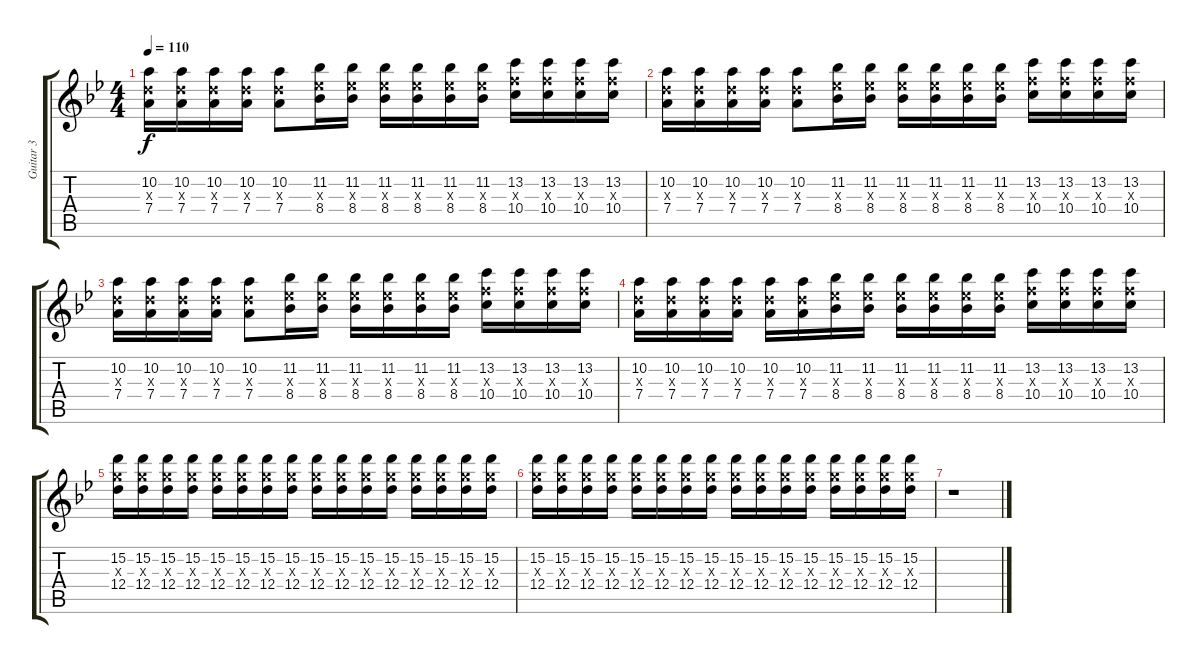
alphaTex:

\track ("Guitar 3" "Guitar 3") {instrument distortionguitar}
\staff {score tabs}
\tuning (E4 B3 G3 D3 A2 E2) {hide}
\ts (4 4)
\tempo 110
\clef g2
\ks bb
(10.2 7.3{x} 7.4).16{dy f} (10.2 7.3{x} 7.4).16 (10.2 7.3{x} 7.4).16 (10.2 7.3{x} 7.4).16 (10.2 7.3{x} 7.4).8 (11.2 8.3{x} 8.4).16 (11.2 8.3{x} 8.4).16 (11.2 8.3{x} 8.4).16 (11.2 8.3{x} 8.4).16 (11.2 8.3{x} 8.4).16 (11.2 8.3{x} 8.4).16 (13.2 10.3{x} 10.4).16 (13.2 10.3{x} 10.4).16 (13.2 10.3{x} 10.4).16 (13.2 10.3{x} 10.4).16 |
(10.2 7.3{x} 7.4).16 (10.2 7.3{x} 7.4).16 (10.2 7.3{x} 7.4).16 (10.2 7.3{x} 7.4).16 (10.2 7.3{x} 7.4).8 (11.2 8.3{x} 8.4).16 (11.2 8.3{x} 8.4).16 (11.2 8.3{x} 8.4).16 (11.2 8.3{x} 8.4).16 (11.2 8.3{x} 8.4).16 (11.2 8.3{x} 8.4).16 (13.2 10.3{x} 10.4).16 (13.2 10.3{x} 10.4).16 (13.2 10.3{x} 10.4).16 (13.2 10.3{x} 10.4).16 |
(10.2 7.3{x} 7.4).16 (10.2 7.3{x} 7.4).16 (10.2 7.3{x} 7.4).16 (10.2 7.3{x} 7.4).16 (10.2 7.3{x} 7.4).8 (11.2 8.3{x} 8.4).16 (11.2 8.3{x} 8.4).16 (11.2 8.3{x} 8.4).16 (11.2 8.3{x} 8.4).16 (11.2 8.3{x} 8.4).16 (11.2 8.3{x} 8.4).16 (13.2 10.3{x} 10.4).16 (13.2 10.3{x} 10.4).16 (13.2 10.3{x} 10.4).16 (13.2 10.3{x} 10.4).16 |
(10.2 7.3{x} 7.4).16 (10.2 7.3{x} 7.4).16 (10.2 7.3{x} 7.4).16 (10.2 7.3{x} 7.4).16 (10.2 7.3{x} 7.4).16 (10.2 7.3{x} 7.4).16 (11.2 8.3{x} 8.4).16 (11.2 8.3{x} 8.4).16 (11.2 8.3{x} 8.4).16 (11.2 8.3{x} 8.4).16 (11.2 8.3{x} 8.4).16 (11.2 8.3{x} 8.4).16 (13.2 10.3{x} 10.4).16 (13.2 10.3{x} 10.4).16 (13.2 10.3{x} 10.4).16 (13.2 10.3{x} 10.4).16 |
(15.2 12.3{x} 12.4).16 (15.2 12.3{x} 12.4).16 (15.2 12.3{x} 12.4).16 (15.2 12.3{x} 12.4).16 (15.2 12.3{x} 12.4).16 (15.2 12.3{x} 12.4).16 (15.2 12.3{x} 12.4).16 (15.2 12.3{x} 12.4).16 (15.2 12.3{x} 12.4).16 (15.2 12.3{x} 12.4).16 (15.2 12.3{x} 12.4).16 (15.2 12.3{x} 12.4).16 (15.2 12.3{x} 12.4).16 (15.2 12.3{x} 12.4).16 (15.2 12.3{x} 12.4).16 (15.2 12.3{x} 12.4).16 |
(15.2 12.3{x} 12.4).16 (15.2 12.3{x} 12.4).16 (15.2 12.3{x} 12.4).16 (15.2 12.3{x} 12.4).16 (15.2 12.3{x} 12.4).16 (15.2 12.3{x} 12.4).16 (15.2 12.3{x} 12.4).16 (15.2 12.3{x} 12.4).16 (15.2 12.3{x} 12.4).16 (15.2 12.3{x} 12.4).16 (15.2 12.3{x} 12.4).16 (15.2 12.3{x} 12.4).16 (15.2 12.3{x} 12.4).16 (15.2 12.3{x} 12.4).16 (15.2 12.3{x} 12.4).16 (15.2 12.3{x} 12.4).16 |
r.1
